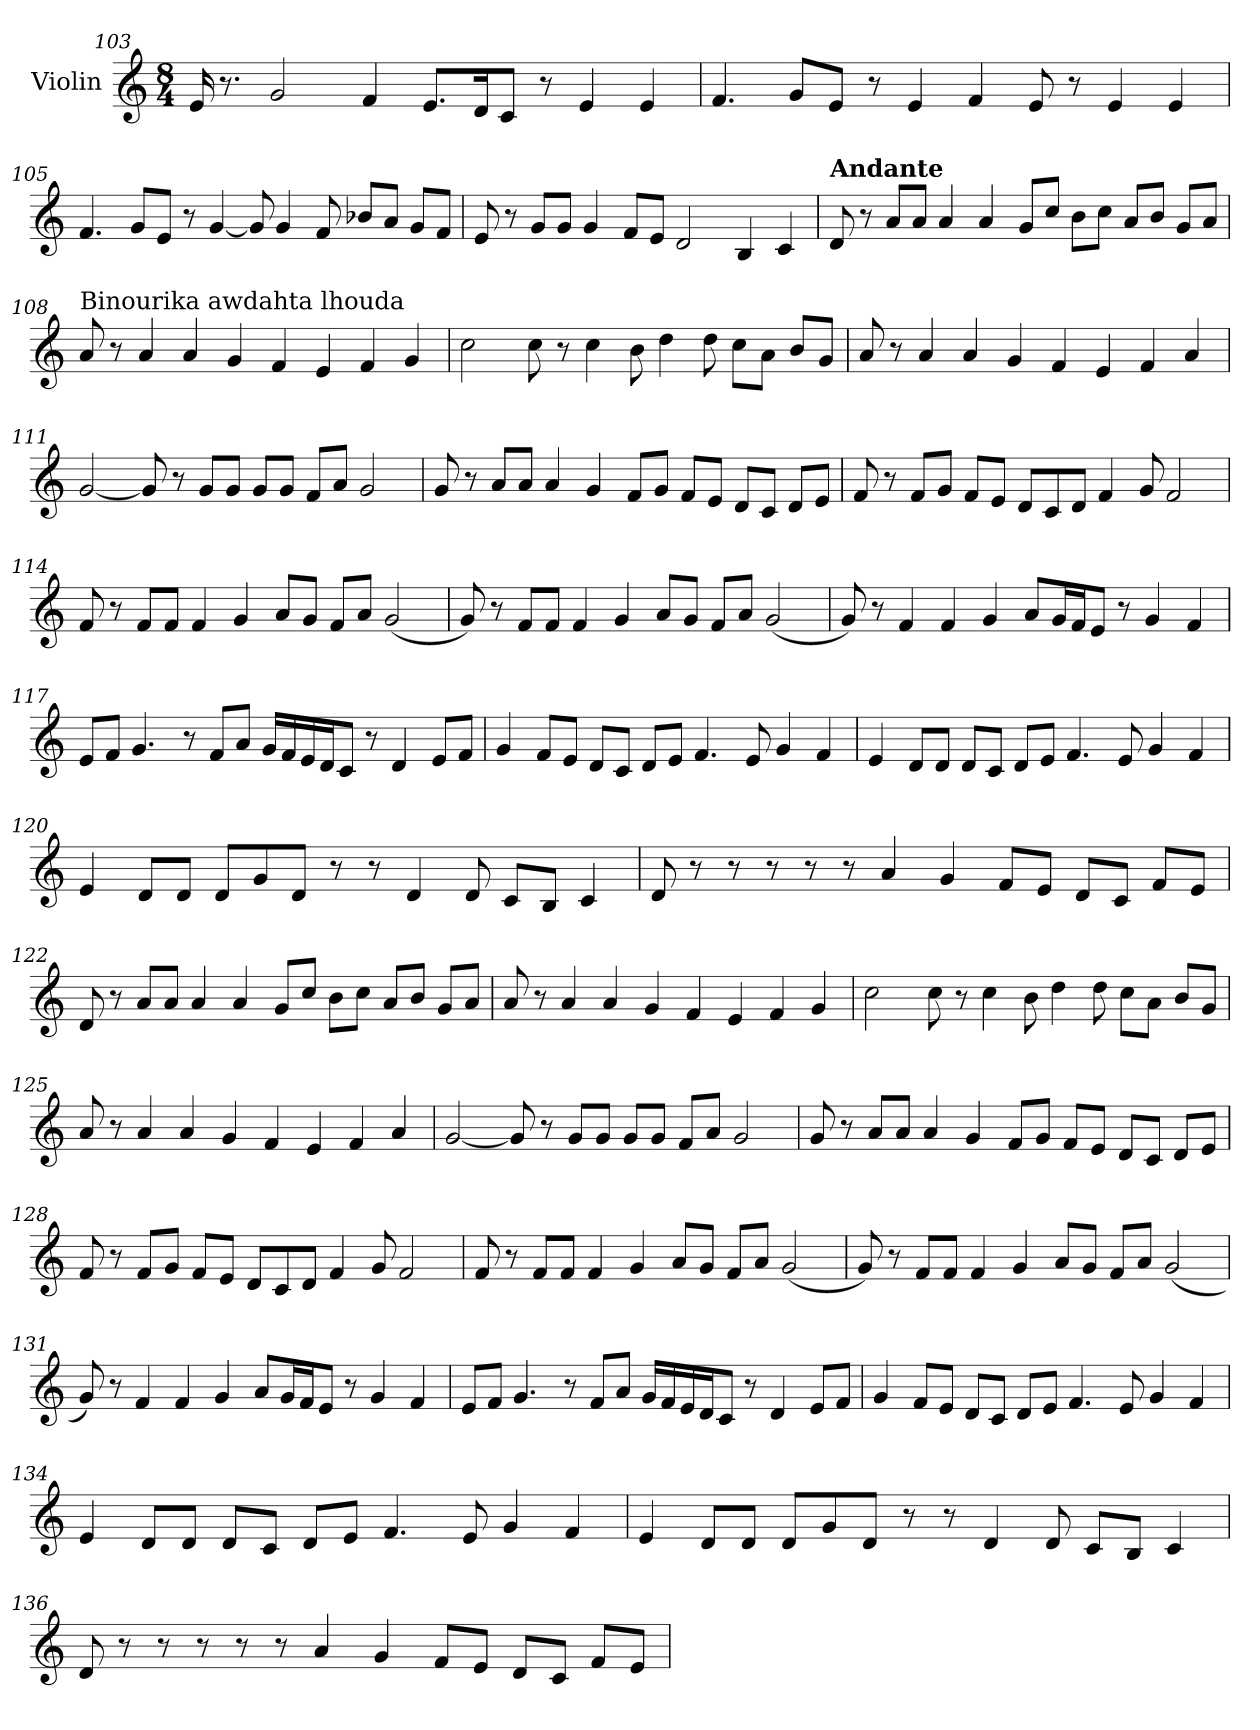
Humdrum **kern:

**kern
*part1
*staff1
*I"Violin
*clefG2
*k[]
*M8/4
=103
16e/
8.r
2g/
4f/
8.e/L
16d/K
8c/J
8r
4e/
4e/
!!LO:LB:g=z
=104
4.f/
8g/L
8e/J
8r
4e/
4f/
8e/
8r
4e/
4e/
=105
4.f/
8g/L
8e/J
8r
[4g/
8g/]
4g/
8f/
8b-X/L
8a/J
8g/L
8f/J
!!LO:LB:g=z
=106
8e/
8r
8g/L
8g/J
4g/
8f/L
8e/J
2d/
4B/
4c/
=107
*MM80
!LO:TX:a:B:t=Andante
8d/
8r
8a/L
8a/J
4a/
4a/
8g/L
8cc/J
8b\L
8cc\J
8a/L
8b/J
8g/L
8a/J
!!LO:LB:g=z
=108
!LO:TX:a:t=Binourika awdahta lhouda
8a/
8r
4a/
4a/
4g/
4f/
4e/
4f/
4g/
=109
2cc\
8cc\
8r
4cc\
8b\
4dd\
8dd\
8cc\L
8a\J
8b/L
8g/J
=110
8a/
8r
4a/
4a/
4g/
4f/
4e/
4f/
4a/
!!LO:LB:g=z
=111
[2g/
8g/]
8r
8g/L
8g/J
8g/L
8g/J
8f/L
8a/J
2g/
=112
8g/
8r
8a/L
8a/J
4a/
4g/
8f/L
8g/J
8f/L
8e/J
8d/L
8c/J
8d/L
8e/J
!!LO:LB:g=z
=113
8f/
8r
8f/L
8g/J
8f/L
8e/J
8d/L
8c/
8d/J
4f/
8g/
2f/
=114
8f/
8r
8f/L
8f/J
4f/
4g/
8a/L
8g/J
8f/L
8a/J
(<2g/
!!LO:PB:g=z
=115
8g/)
8r
8f/L
8f/J
4f/
4g/
8a/L
8g/J
8f/L
8a/J
(<2g/
=116
8g/)
8r
4f/
4f/
4g/
8a/L
16g/L
16f/J
8e/J
8r
4g/
4f/
!!LO:LB:g=z
=117
8e/L
8f/J
4.g/
8r
8f/L
8a/J
16g/LL
16f/
16e/
16d/J
8c/J
8r
4d/
8e/L
8f/J
=118
4g/
8f/L
8e/J
8d/L
8c/J
8d/L
8e/J
4.f/
8e/
4g/
4f/
!!LO:LB:g=z
=119
4e/
8d/L
8d/J
8d/L
8c/J
8d/L
8e/J
4.f/
8e/
4g/
4f/
=120
4e/
8d/L
8d/J
8d/L
8g/
8d/J
8r
8r
4d/
8d/
8c/L
8B/J
4c/
!!LO:LB:g=z
=121
8d/
8r
8r
8r
8r
8r
4a/
4g/
8f/L
8e/J
8d/L
8c/J
8f/L
8e/J
=122
8d/
8r
8a/L
8a/J
4a/
4a/
8g/L
8cc/J
8b\L
8cc\J
8a/L
8b/J
8g/L
8a/J
!!LO:LB:g=z
=123
8a/
8r
4a/
4a/
4g/
4f/
4e/
4f/
4g/
=124
2cc\
8cc\
8r
4cc\
8b\
4dd\
8dd\
8cc\L
8a\J
8b/L
8g/J
=125
8a/
8r
4a/
4a/
4g/
4f/
4e/
4f/
4a/
!!LO:LB:g=z
=126
[2g/
8g/]
8r
8g/L
8g/J
8g/L
8g/J
8f/L
8a/J
2g/
=127
8g/
8r
8a/L
8a/J
4a/
4g/
8f/L
8g/J
8f/L
8e/J
8d/L
8c/J
8d/L
8e/J
!!LO:LB:g=z
=128
8f/
8r
8f/L
8g/J
8f/L
8e/J
8d/L
8c/
8d/J
4f/
8g/
2f/
=129
8f/
8r
8f/L
8f/J
4f/
4g/
8a/L
8g/J
8f/L
8a/J
(<2g/
!!LO:LB:g=z
=130
8g/)
8r
8f/L
8f/J
4f/
4g/
8a/L
8g/J
8f/L
8a/J
(<2g/
=131
8g/)
8r
4f/
4f/
4g/
8a/L
16g/L
16f/J
8e/J
8r
4g/
4f/
!!LO:PB:g=z
=132
8e/L
8f/J
4.g/
8r
8f/L
8a/J
16g/LL
16f/
16e/
16d/J
8c/J
8r
4d/
8e/L
8f/J
=133
4g/
8f/L
8e/J
8d/L
8c/J
8d/L
8e/J
4.f/
8e/
4g/
4f/
!!LO:LB:g=z
=134
4e/
8d/L
8d/J
8d/L
8c/J
8d/L
8e/J
4.f/
8e/
4g/
4f/
=135
4e/
8d/L
8d/J
8d/L
8g/
8d/J
8r
8r
4d/
8d/
8c/L
8B/J
4c/
!!LO:LB:g=z
=136
8d/
8r
8r
8r
8r
8r
4a/
4g/
8f/L
8e/J
8d/L
8c/J
8f/L
8e/J
=
*-
